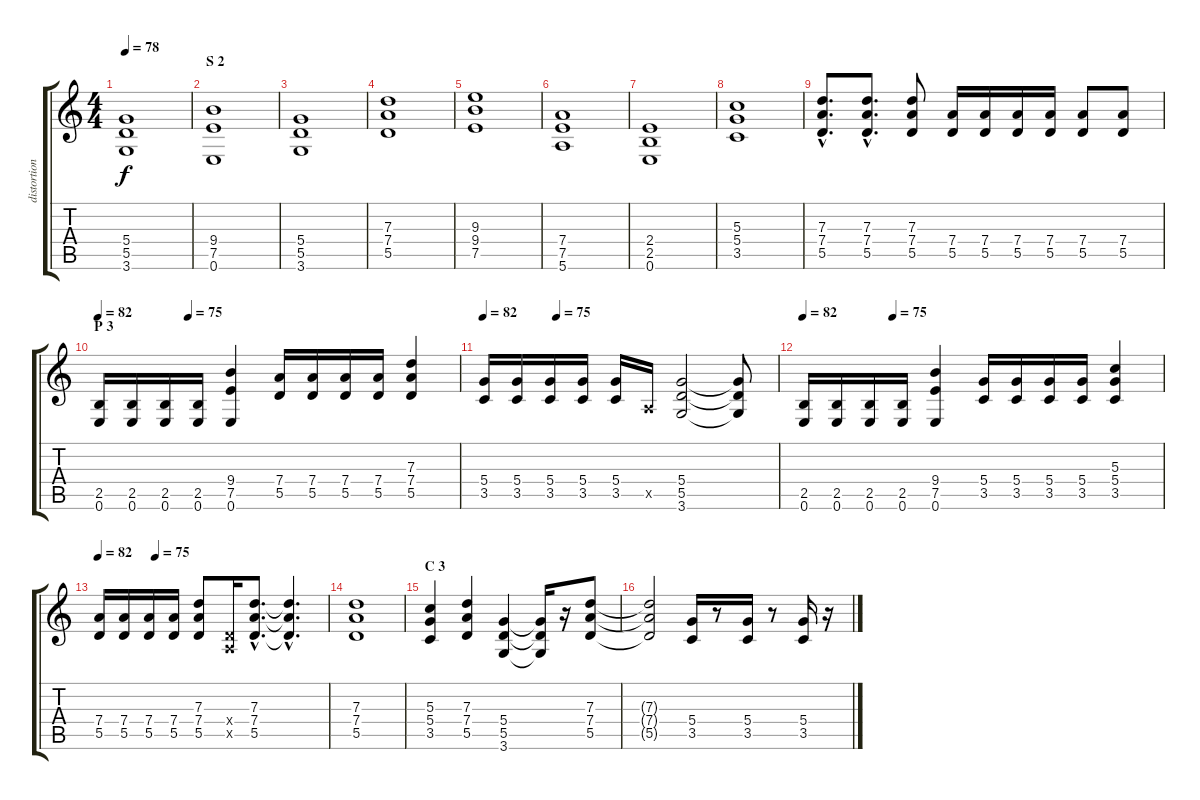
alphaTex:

\track ("distortion" "distortion") {instrument distortionguitar}
\staff {score tabs}
\tuning (E4 B3 G3 D3 A2 E2) {hide}
\ts (4 4)
\tempo 78
\clef g2
\ks c
(5.4 5.5 3.6).1{dy f} |
\section ("" "S 2")
(9.4 7.5 0.6).1 |
(5.4 5.5 3.6).1 |
(7.3 7.4 5.5).1 |
(9.3 9.4 7.5).1 |
(7.4 7.5 5.6).1 |
(2.4 2.5 0.6).1 |
(5.3 5.4 3.5).1 |
(7.3{hac} 7.4{hac} 5.5{hac}).8{d} (7.3{hac} 7.4{hac} 5.5{hac}).8{d} (7.3 7.4 5.5).8 (7.4 5.5).16 (7.4 5.5).16 (7.4 5.5).16 (7.4 5.5).16 (7.4 5.5).8 (7.4 5.5).8 |
\section ("" "P 3")
\tempo 82
\tempo (75 0.25)
(2.5 0.6).16 (2.5 0.6).16 (2.5 0.6).16 (2.5 0.6).16 (9.4 7.5 0.6).4 (7.4 5.5).16 (7.4 5.5).16 (7.4 5.5).16 (7.4 5.5).16 (7.3 7.4 5.5).4 |
\tempo 82
\tempo (75 0.25)
(5.4 3.5).16 (5.4 3.5).16 (5.4 3.5).16 (5.4 3.5).16 (5.4 3.5).16 0.5{x}.16 (5.4 5.5 3.6).2 (5.4{t} 5.5{t} 3.6{t}).8 |
\tempo 82
\tempo (75 0.25)
(2.5 0.6).16 (2.5 0.6).16 (2.5 0.6).16 (2.5 0.6).16 (9.4 7.5 0.6).4 (5.4 3.5).16 (5.4 3.5).16 (5.4 3.5).16 (5.4 3.5).16 (5.3 5.4 3.5).4 |
\tempo 82
\tempo (75 0.25)
(7.4 5.5).16 (7.4 5.5).16 (7.4 5.5).16 (7.4 5.5).16 (7.3 7.4 5.5).8 (0.4{x} 0.5{x}).16 (7.3{hac} 7.4{hac} 5.5{hac}).8{d} (7.3{hac t} 7.4{hac t} 5.5{hac t}).4{d} |
(7.3 7.4 5.5).1 |
\section ("" "C 3")
(5.3 5.4 3.5).4 (7.3 7.4 5.5).4 (5.4 5.5 3.6).4 (5.4{t} 5.5{t} 3.6{t}).16 r.16 (7.3 7.4 5.5).8 |
(7.3{t} 7.4{t} 5.5{t}).2 (5.4 3.5).16 r.8 (5.4 3.5).16 r.8 (5.4 3.5).16 r.16
